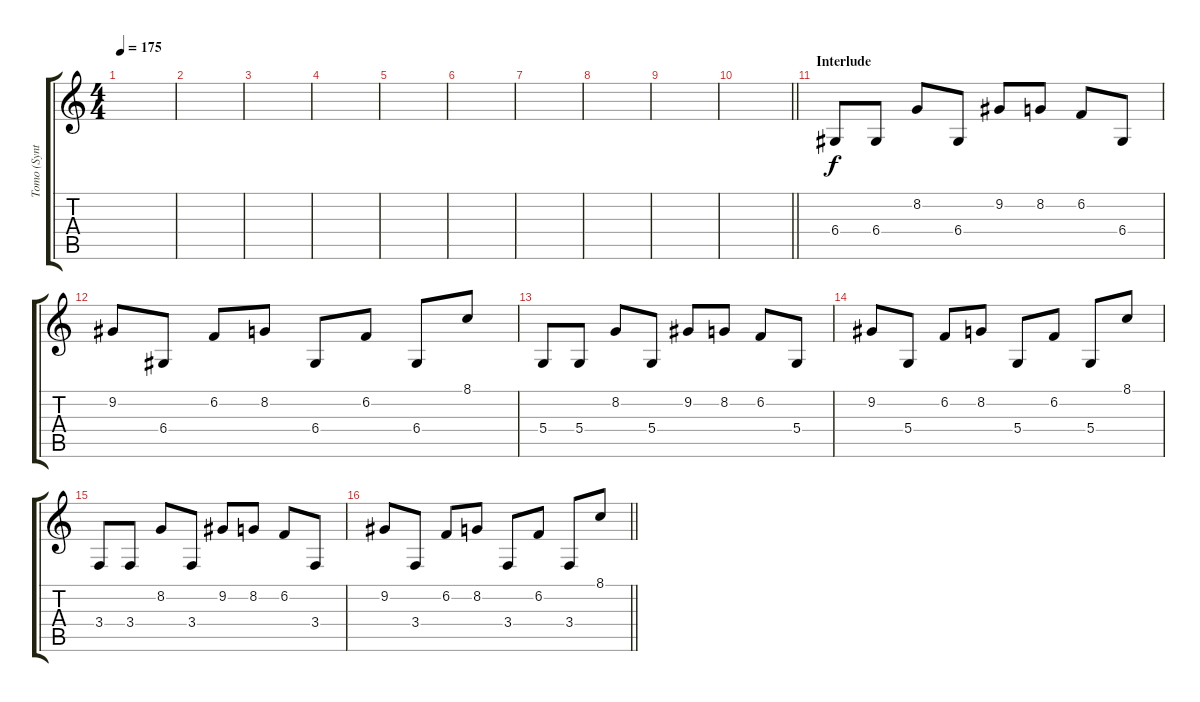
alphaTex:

\track ("Tomo (Synth)" "Tomo (Synt") {instrument lead2sawtooth}
\staff {score tabs}
\tuning (E4 B3 G3 D3 A2 E2) {hide}
\ts (4 4)
\tempo 175
\clef g2
\ks c
|
|
|
|
|
|
|
|
|
\barLineRight lightlight
|
\section ("" "Interlude")
6.4.8 6.4.8 8.2.8 6.4.8 9.2.8 8.2.8 6.2.8 6.4.8 |
9.2.8 6.4.8 6.2.8 8.2.8 6.4.8 6.2.8 6.4.8 8.1.8 |
5.4.8 5.4.8 8.2.8 5.4.8 9.2.8 8.2.8 6.2.8 5.4.8 |
9.2.8 5.4.8 6.2.8 8.2.8 5.4.8 6.2.8 5.4.8 8.1.8 |
3.4.8 3.4.8 8.2.8 3.4.8 9.2.8 8.2.8 6.2.8 3.4.8 |
\barLineRight lightlight
9.2.8 3.4.8 6.2.8 8.2.8 3.4.8 6.2.8 3.4.8 8.1.8
